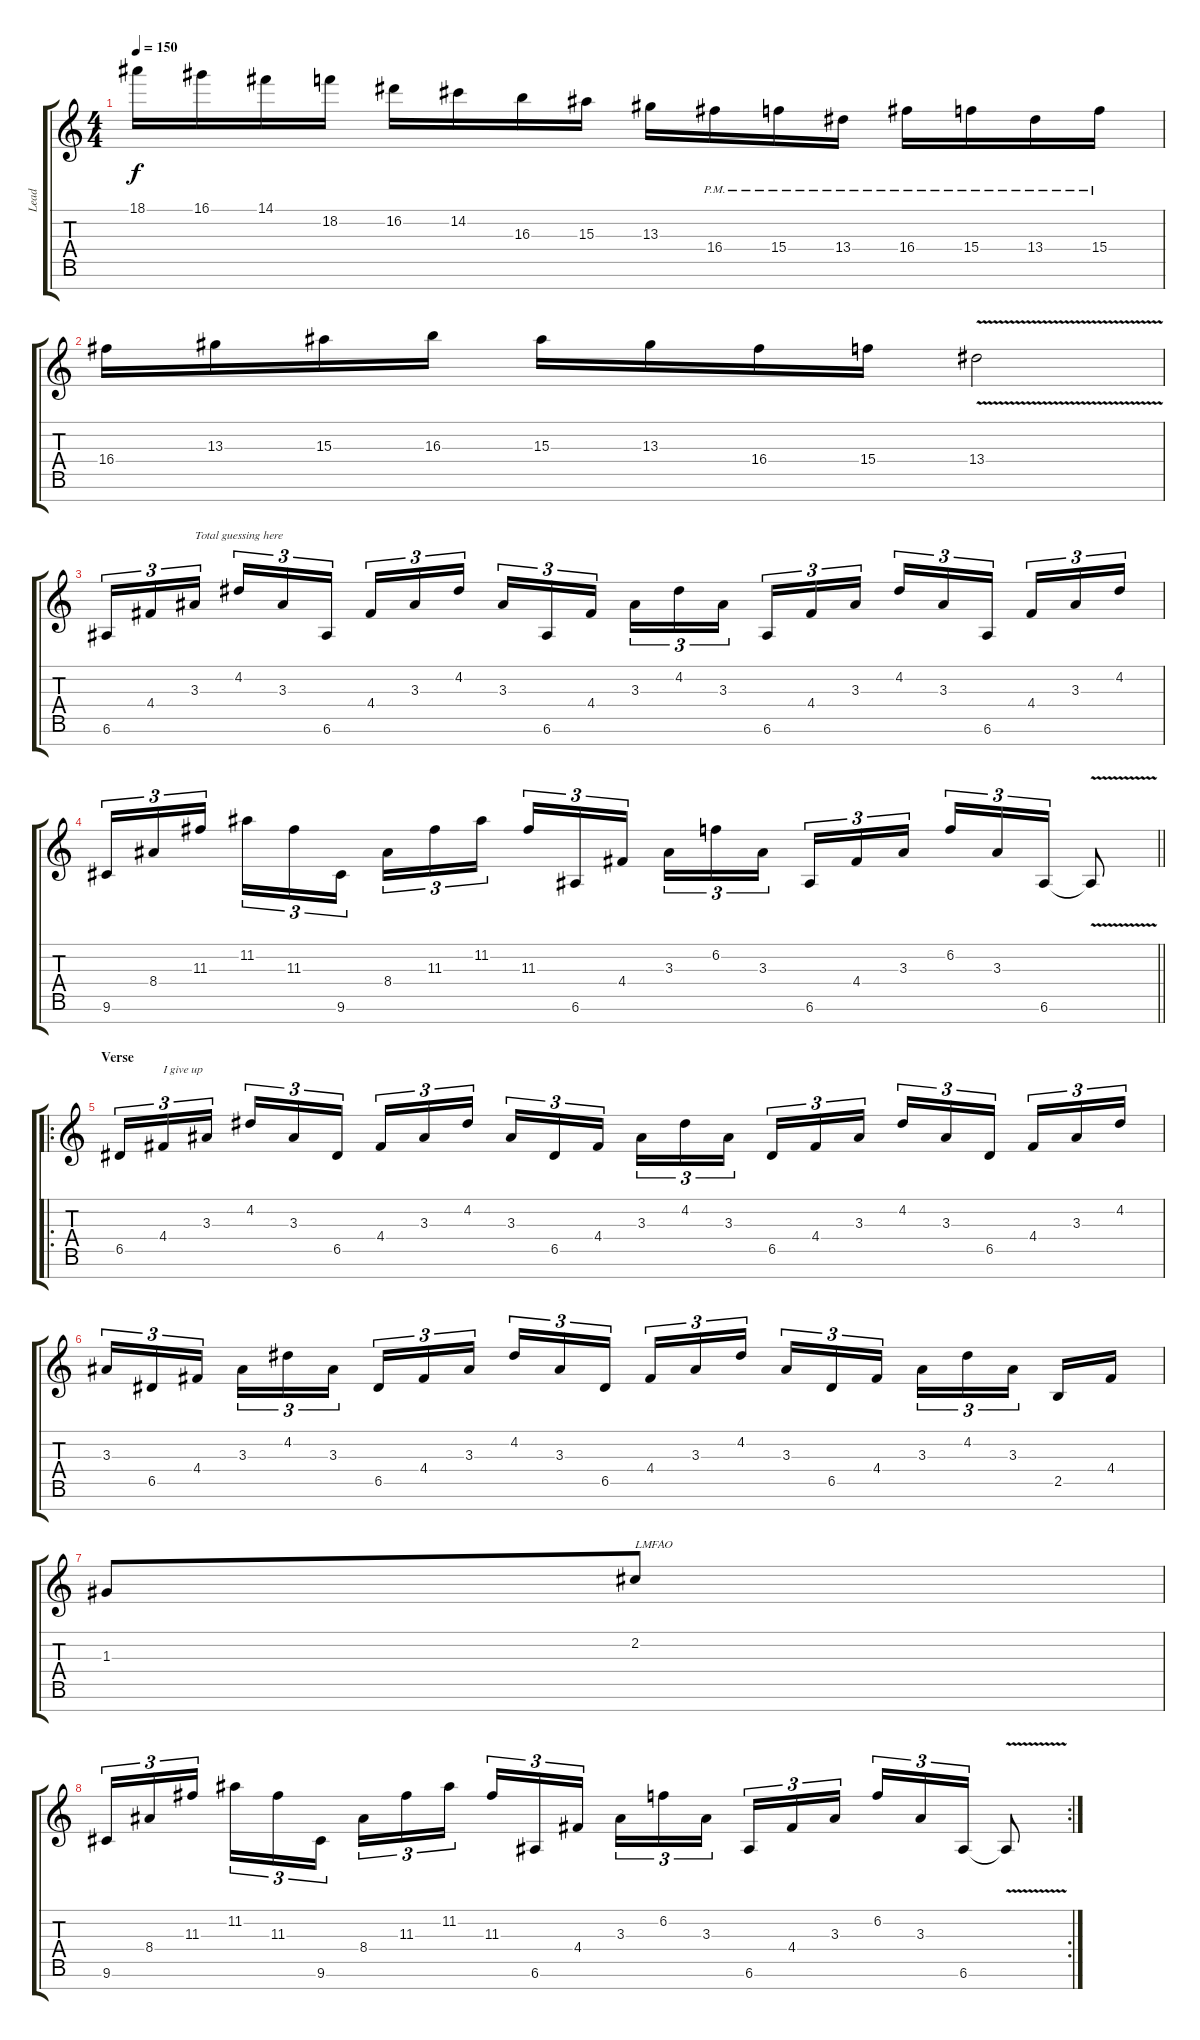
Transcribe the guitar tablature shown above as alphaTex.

\track ("Lead" "Lead") {instrument distortionguitar}
\staff {score tabs}
\tuning (E4 B3 G3 D3 A2 E2 B1) {hide}
\ts (4 4)
\tempo 150
\clef g2
\ks c
18.1.16{dy f} 16.1.16 14.1.16 18.2.16 16.2.16 14.2.16 16.3.16 15.3.16 13.3.16 16.4{pm}.16 15.4{pm}.16 13.4{pm}.16 16.4{pm}.16 15.4{pm}.16 13.4{pm}.16 15.4{pm}.16 |
16.4.16 13.3.16 15.3.16 16.3.16 15.3.16 13.3.16 16.4.16 15.4.16 13.4{v}.2 |
6.6.16{tu (3 2)} 4.4.16{tu (3 2)} 3.3.16{tu (3 2) txt "Total guessing here" beam splitsecondary} 4.2.16{tu (3 2)} 3.3.16{tu (3 2)} 6.6.16{tu (3 2)} 4.4.16{tu (3 2)} 3.3.16{tu (3 2)} 4.2.16{tu (3 2) beam splitsecondary} 3.3.16{tu (3 2)} 6.6.16{tu (3 2)} 4.4.16{tu (3 2)} 3.3.16{tu (3 2)} 4.2.16{tu (3 2)} 3.3.16{tu (3 2) beam splitsecondary} 6.6.16{tu (3 2)} 4.4.16{tu (3 2)} 3.3.16{tu (3 2)} 4.2.16{tu (3 2)} 3.3.16{tu (3 2)} 6.6.16{tu (3 2) beam splitsecondary} 4.4.16{tu (3 2)} 3.3.16{tu (3 2)} 4.2.16{tu (3 2)} |
\barLineRight lightlight
9.6.16{tu (3 2)} 8.4.16{tu (3 2)} 11.3.16{tu (3 2) beam splitsecondary} 11.2.16{tu (3 2)} 11.3.16{tu (3 2)} 9.6.16{tu (3 2)} 8.4.16{tu (3 2)} 11.3.16{tu (3 2)} 11.2.16{tu (3 2) beam splitsecondary} 11.3.16{tu (3 2)} 6.6.16{tu (3 2)} 4.4.16{tu (3 2)} 3.3.16{tu (3 2)} 6.2.16{tu (3 2)} 3.3.16{tu (3 2) beam splitsecondary} 6.6.16{tu (3 2)} 4.4.16{tu (3 2)} 3.3.16{tu (3 2)} 6.2.16{tu (3 2)} 3.3.16{tu (3 2)} 6.6.16{tu (3 2)} 6.6{v t}.8 |
\ro
\section ("" "Verse")
6.5.16{tu (3 2)} 4.4.16{tu (3 2) txt "I give up"} 3.3.16{tu (3 2) beam splitsecondary} 4.2.16{tu (3 2)} 3.3.16{tu (3 2)} 6.5.16{tu (3 2)} 4.4.16{tu (3 2)} 3.3.16{tu (3 2)} 4.2.16{tu (3 2) beam splitsecondary} 3.3.16{tu (3 2)} 6.5.16{tu (3 2)} 4.4.16{tu (3 2)} 3.3.16{tu (3 2)} 4.2.16{tu (3 2)} 3.3.16{tu (3 2) beam splitsecondary} 6.5.16{tu (3 2)} 4.4.16{tu (3 2)} 3.3.16{tu (3 2)} 4.2.16{tu (3 2)} 3.3.16{tu (3 2)} 6.5.16{tu (3 2) beam splitsecondary} 4.4.16{tu (3 2)} 3.3.16{tu (3 2)} 4.2.16{tu (3 2)} |
3.3.16{tu (3 2)} 6.5.16{tu (3 2)} 4.4.16{tu (3 2) beam splitsecondary} 3.3.16{tu (3 2)} 4.2.16{tu (3 2)} 3.3.16{tu (3 2)} 6.5.16{tu (3 2)} 4.4.16{tu (3 2)} 3.3.16{tu (3 2) beam splitsecondary} 4.2.16{tu (3 2)} 3.3.16{tu (3 2)} 6.5.16{tu (3 2)} 4.4.16{tu (3 2)} 3.3.16{tu (3 2)} 4.2.16{tu (3 2) beam splitsecondary} 3.3.16{tu (3 2)} 6.5.16{tu (3 2)} 4.4.16{tu (3 2)} 3.3.16{tu (3 2)} 4.2.16{tu (3 2)} 3.3.16{tu (3 2) beam splitsecondary} 2.5.16 4.4.16 |
1.3.8 2.2.8{txt "LMFAO"} |
\rc 2
9.6.16{tu (3 2)} 8.4.16{tu (3 2)} 11.3.16{tu (3 2) beam splitsecondary} 11.2.16{tu (3 2)} 11.3.16{tu (3 2)} 9.6.16{tu (3 2)} 8.4.16{tu (3 2)} 11.3.16{tu (3 2)} 11.2.16{tu (3 2) beam splitsecondary} 11.3.16{tu (3 2)} 6.6.16{tu (3 2)} 4.4.16{tu (3 2)} 3.3.16{tu (3 2)} 6.2.16{tu (3 2)} 3.3.16{tu (3 2) beam splitsecondary} 6.6.16{tu (3 2)} 4.4.16{tu (3 2)} 3.3.16{tu (3 2)} 6.2.16{tu (3 2)} 3.3.16{tu (3 2)} 6.6.16{tu (3 2)} 6.6{v t}.8
